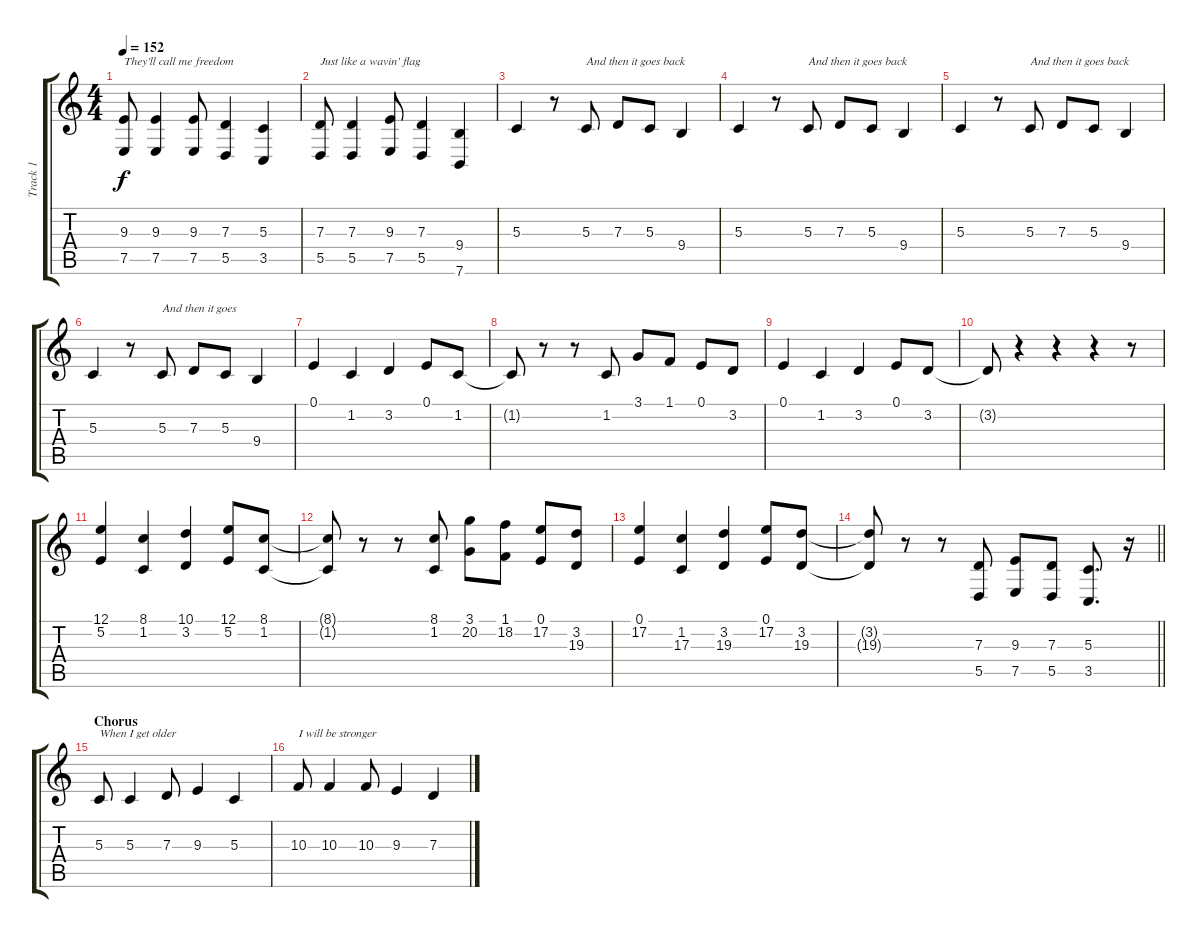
\track ("Track 1" "Track 1") {instrument lead3calliope}
\staff {score tabs}
\tuning (E4 B3 G3 D3 A2 E2) {hide}
\ts (4 4)
\tempo 152
\clef g2
\ks c
(9.3 7.5).8{txt "They’ll call me freedom" dy f} (9.3 7.5).4 (9.3 7.5).8 (7.3 5.5).4 (5.3 3.5).4 |
(7.3 5.5).8{txt "Just like a wavin’ flag"} (7.3 5.5).4 (9.3 7.5).8 (7.3 5.5).4 (9.4 7.6).4 |
5.3.4 r.8 5.3.8{txt "And then it goes back"} 7.3.8 5.3.8 9.4.4 |
5.3.4 r.8 5.3.8{txt "And then it goes back"} 7.3.8 5.3.8 9.4.4 |
5.3.4 r.8 5.3.8{txt "And then it goes back"} 7.3.8 5.3.8 9.4.4 |
5.3.4 r.8 5.3.8{txt "And then it goes"} 7.3.8 5.3.8 9.4.4 |
0.1.4 1.2.4 3.2.4 0.1.8 1.2.8 |
1.2{t}.8 r.8 r.8 1.2.8 3.1.8 1.1.8 0.1.8 3.2.8 |
0.1.4 1.2.4 3.2.4 0.1.8 3.2.8 |
3.2{t}.8 r.4 r.4 r.4 r.8 |
(12.1 5.2).4 (8.1 1.2).4 (10.1 3.2).4 (12.1 5.2).8 (8.1 1.2).8 |
(8.1{t} 1.2{t}).8 r.8 r.8 (8.1 1.2).8 (3.1 20.2).8 (1.1 18.2).8 (0.1 17.2).8 (3.2 19.3).8 |
(0.1 17.2).4 (1.2 17.3).4 (3.2 19.3).4 (0.1 17.2).8 (3.2 19.3).8 |
\barLineRight lightlight
(3.2{t} 19.3{t}).8 r.8 r.8 (7.3 5.5).8 (9.3 7.5).8 (7.3 5.5).8 (5.3 3.5).8{d} r.16 |
\section ("" "Chorus")
5.3.8{txt "When I get older"} 5.3.4 7.3.8 9.3.4 5.3.4 |
10.3.8{txt "I will be stronger"} 10.3.4 10.3.8 9.3.4 7.3.4
